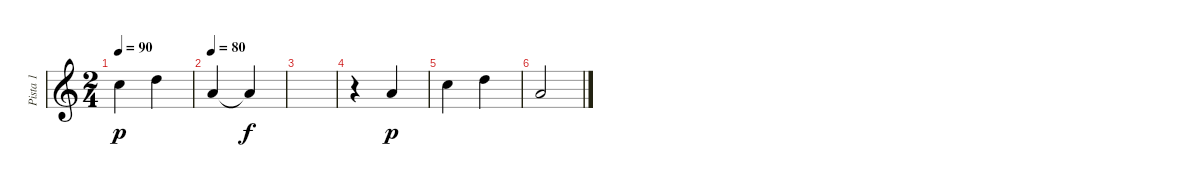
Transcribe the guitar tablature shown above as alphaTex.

\track ("Pista 1" "Pista 1") {instrument acousticgrandpiano}
\staff {score}
\tuning (E4 B3 G3 D3 A2 E2) {hide}
\ts (2 4)
\tempo 90
\clef g2
\ks c
8.1.4{dy p} 10.1.4 |
\tempo 80
5.1.4 5.1{t}.4{dy f} |
|
r.4 5.1.4{dy p} |
8.1.4 10.1.4 |
5.1.2
